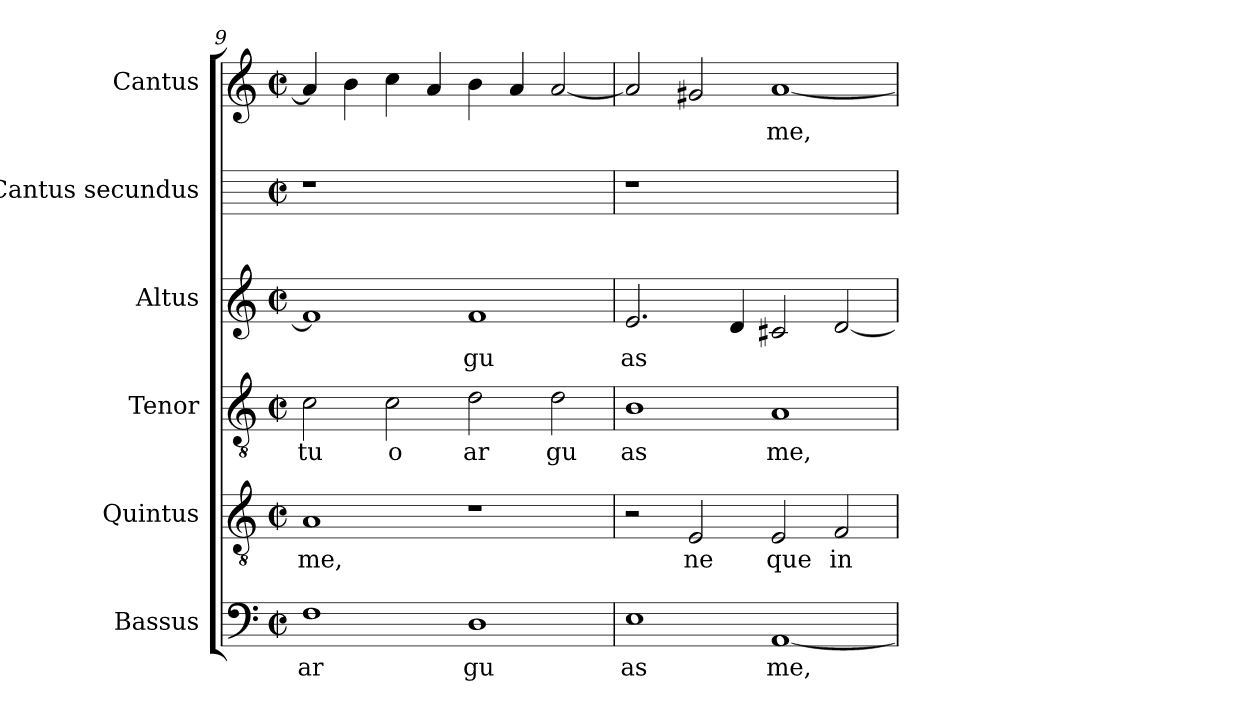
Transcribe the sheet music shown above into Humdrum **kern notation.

**kern	**text	**kern	**text	**kern	**text	**kern	**text	**kern	**kern	**text
*part6	*part6	*part5	*part5	*part4	*part4	*part3	*part3	*part2	*part1	*part1
*staff6	*staff6	*staff5	*staff5	*staff4	*staff4	*staff3	*staff3	*staff2	*staff1	*staff1
*I"Bassus	*	*I"Quintus	*	*I"Tenor	*	*I"Altus	*	*I"Cantus  secundus	*I"Cantus	*
*I'B	*	*I'Q	*	*I'T	*	*I'A	*	*	*I'C	*
*clefF4	*	*clefGv2	*	*clefGv2	*	*clefG2	*	*	*clefG2	*
*k[]	*	*k[]	*	*k[]	*	*k[]	*	*k[]	*k[]	*
*C:	*	*C:	*	*C:	*	*C:	*	*C:	*C:	*
*M2/2	*	*M2/2	*	*M2/2	*	*M2/2	*	*M2/2	*M2/2	*
*met(c|)	*	*met(c|)	*	*met(c|)	*	*met(c|)	*	*met(c|)	*met(c|)	*
=9	=9	=9	=9	=9	=9	=9	=9	=9	=9	=9
!	!LO:LY:b:cj	!	!LO:LY:b:cj	!	!LO:LY:b:cj	!	!LO:LY:b:cj	!	!	!LO:LY:b:cj
1F	ar	1A	me,	2c\	tu	1f]	.	1r	4a/]	.
!	!	!	!	!	!	!	!	!	!	!LO:LY:b:cj
.	.	.	.	.	.	.	.	.	4b\	.
!	!	!	!	!	!LO:LY:b:cj	!	!	!	!	!LO:LY:b:cj
.	.	.	.	2c\	o	.	.	.	4cc\	.
!	!	!	!	!	!	!	!	!	!	!LO:LY:b:cj
.	.	.	.	.	.	.	.	.	4a/	.
!	!LO:LY:b:cj	!	!	!	!LO:LY:b:cj	!	!LO:LY:b:cj	!	!	!LO:LY:b:cj
1D	gu	1r	.	2d\	ar	1f	gu	1ryy	4b\	.
!	!	!	!	!	!	!	!	!	!	!LO:LY:b:cj
.	.	.	.	.	.	.	.	.	4a/	.
!	!	!	!	!	!LO:LY:b:cj	!	!	!	!	!LO:LY:b:cj
.	.	.	.	2d\	gu	.	.	.	[<2a/	.
=10	=10	=10	=10	=10	=10	=10	=10	=10	=10	=10
!	!LO:LY:b:cj	!	!	!	!LO:LY:b:cj	!	!LO:LY:b:cj	!	!	!LO:LY:b:cj
1E	as	2r	.	1B	as	2.e/	as	1r	2a/]	.
!	!	!	!LO:LY:b:cj	!	!	!	!	!	!	!LO:LY:b:cj
.	.	2E/	ne	.	.	.	.	.	2g#/	.
!	!	!	!	!	!	!	!LO:LY:b:cj	!	!	!
.	.	.	.	.	.	4d/	.	.	.	.
!	!LO:LY:b:cj	!	!LO:LY:b:cj	!	!LO:LY:b:cj	!	!LO:LY:b:cj	!	!	!LO:LY:b:cj
[<1AA	me,	2E/	que	1A	me,	2c#X/	.	1ryy	[<1a	me,
!	!	!	!LO:LY:b:cj	!	!	!	!LO:LY:b:cj	!	!	!
.	.	2F/	in	.	.	[<2d/	.	.	.	.
=	=	=	=	=	=	=	=	=	=	=
*-	*-	*-	*-	*-	*-	*-	*-	*-	*-	*-
